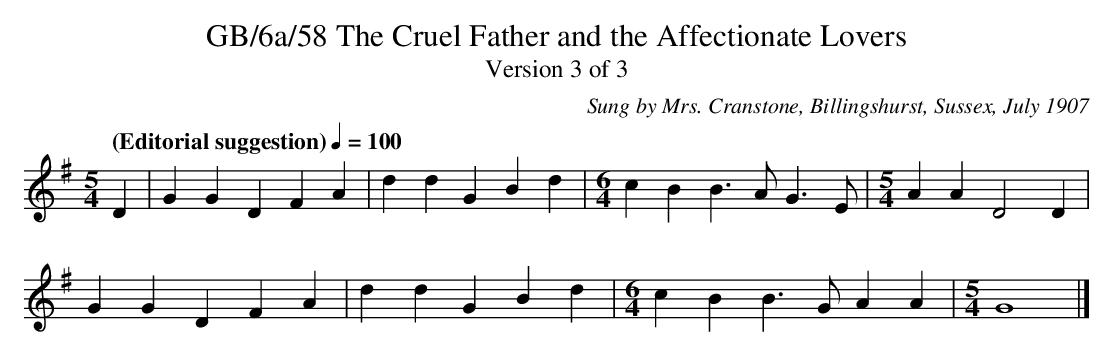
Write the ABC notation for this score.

X:1
T:GB/6a/58 The Cruel Father and the Affectionate Lovers
T:Version 3 of 3
C:Sung by Mrs. Cranstone, Billingshurst, Sussex, July 1907
M:5/4
L:1/8
Q:"(Editorial suggestion)" 1/4=100
K:G
D2 | G2 G2 D2 F2 A2 | d2 d2 G2 B2 d2 | [M:6/4]c2 B2 B3 A G3 E | [M:5/4]A2 A2 D4 D2 |
G2 G2 D2 F2 A2 | d2 d2 G2 B2 d2 | [M:6/4]c2 B2 B3 G A2 A2 | [M:5/4]G8 |]
